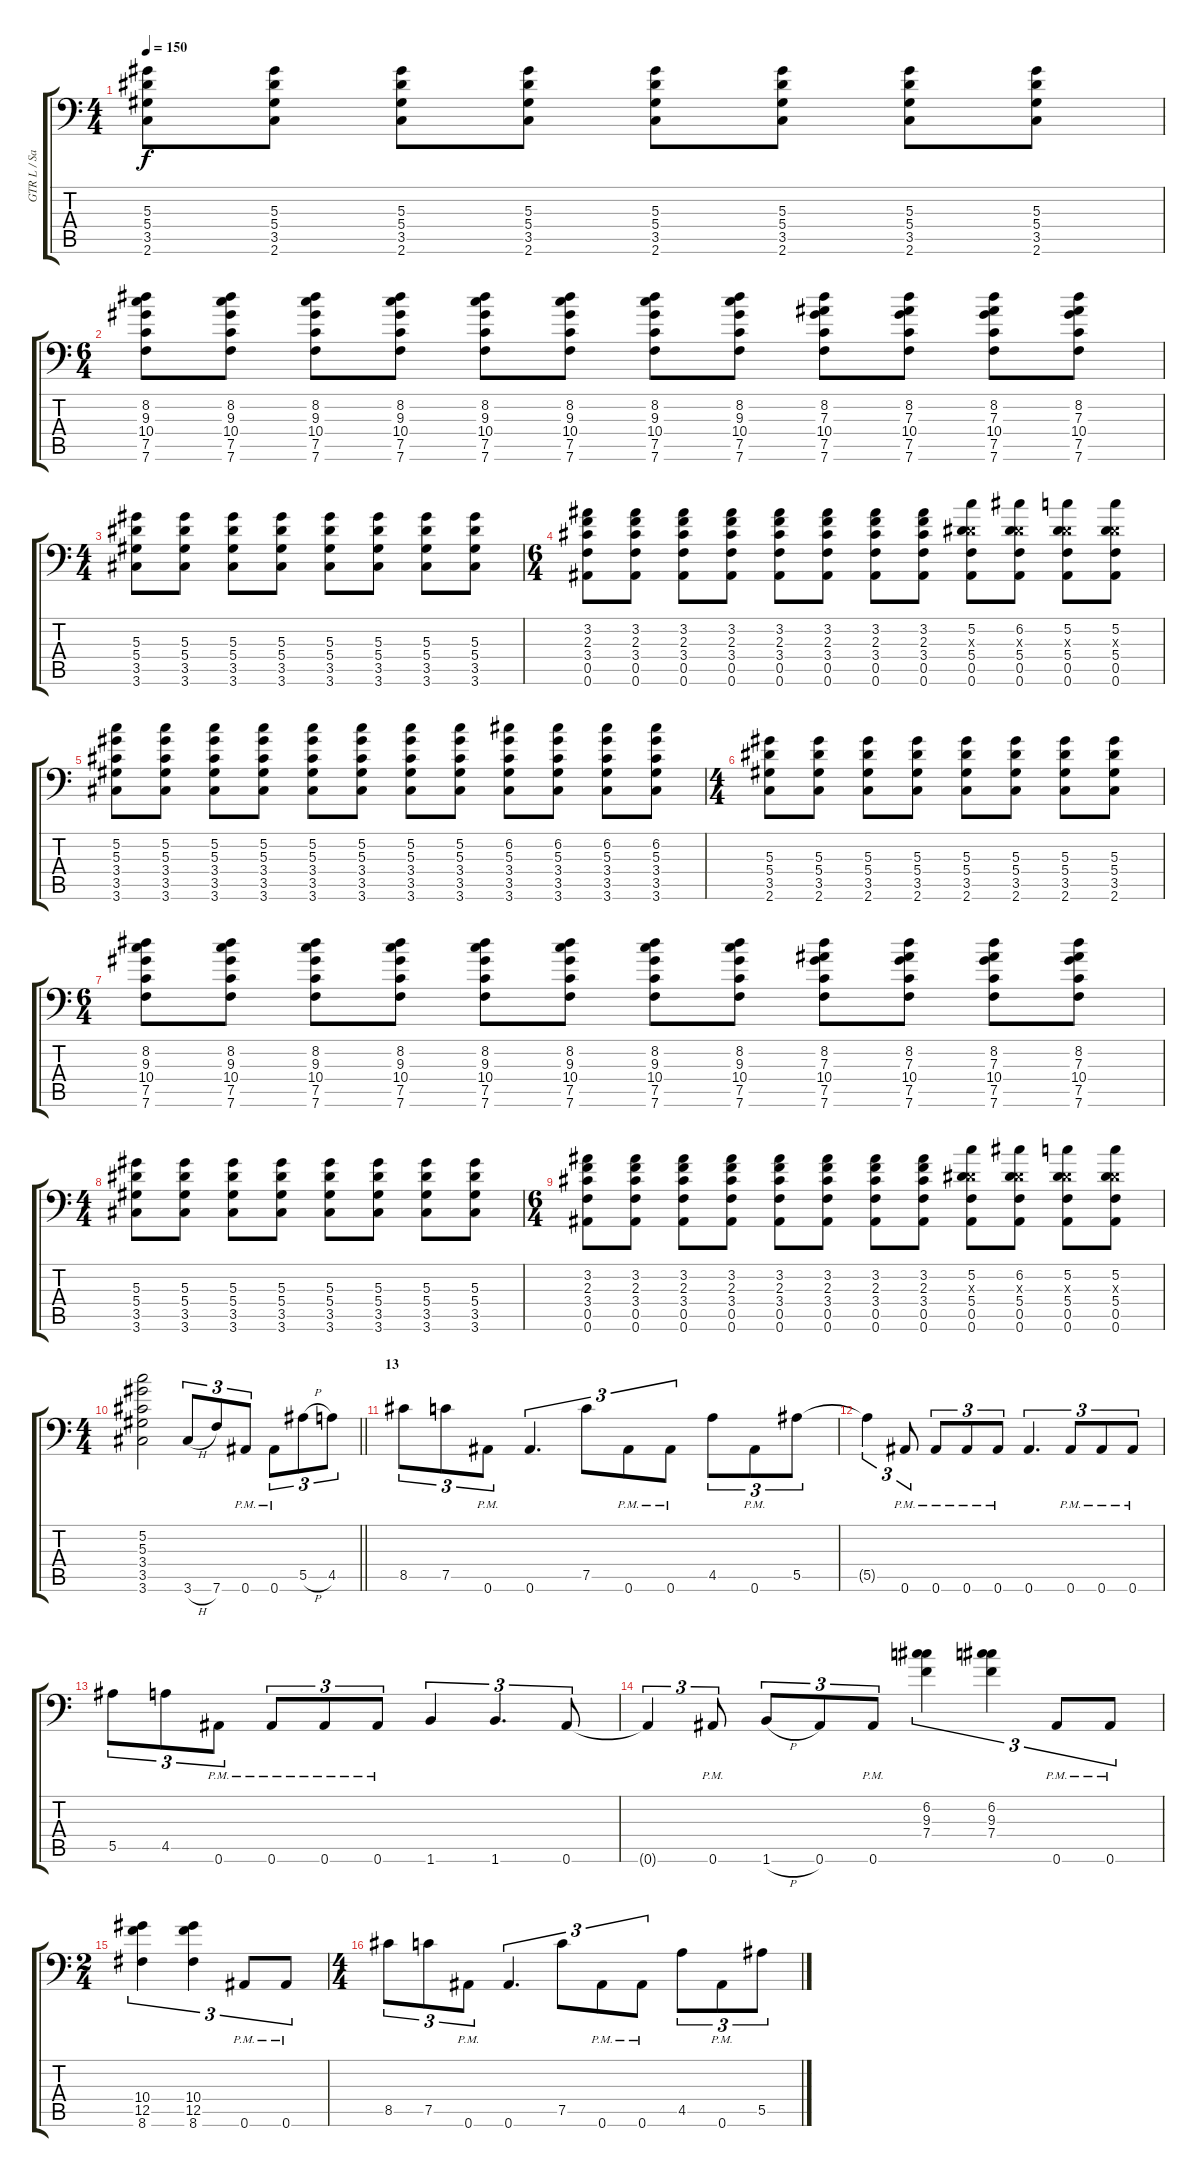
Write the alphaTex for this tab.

\track ("GTR L / Sanch" "GTR L / Sa") {instrument distortionguitar}
\staff {score tabs}
\tuning (C4 G3 Eb3 Bb2 F2 Bb1) {hide}
\ts (4 4)
\tempo 150
\clef f4
\ks c
(5.3 5.4 3.5 2.6).8{dy f} (5.3 5.4 3.5 2.6).8 (5.3 5.4 3.5 2.6).8 (5.3 5.4 3.5 2.6).8 (5.3 5.4 3.5 2.6).8 (5.3 5.4 3.5 2.6).8 (5.3 5.4 3.5 2.6).8 (5.3 5.4 3.5 2.6).8 |
\ts (6 4)
(8.2 9.3 10.4 7.5 7.6).8 (8.2 9.3 10.4 7.5 7.6).8 (8.2 9.3 10.4 7.5 7.6).8 (8.2 9.3 10.4 7.5 7.6).8 (8.2 9.3 10.4 7.5 7.6).8 (8.2 9.3 10.4 7.5 7.6).8 (8.2 9.3 10.4 7.5 7.6).8 (8.2 9.3 10.4 7.5 7.6).8 (8.2 7.3 10.4 7.5 7.6).8 (8.2 7.3 10.4 7.5 7.6).8 (8.2 7.3 10.4 7.5 7.6).8 (8.2 7.3 10.4 7.5 7.6).8 |
\ts (4 4)
(5.3 5.4 3.5 3.6).8 (5.3 5.4 3.5 3.6).8 (5.3 5.4 3.5 3.6).8 (5.3 5.4 3.5 3.6).8 (5.3 5.4 3.5 3.6).8 (5.3 5.4 3.5 3.6).8 (5.3 5.4 3.5 3.6).8 (5.3 5.4 3.5 3.6).8 |
\ts (6 4)
(3.2 2.3 3.4 0.5 0.6).8 (3.2 2.3 3.4 0.5 0.6).8 (3.2 2.3 3.4 0.5 0.6).8 (3.2 2.3 3.4 0.5 0.6).8 (3.2 2.3 3.4 0.5 0.6).8 (3.2 2.3 3.4 0.5 0.6).8 (3.2 2.3 3.4 0.5 0.6).8 (3.2 2.3 3.4 0.5 0.6).8 (5.2 0.3{x} 5.4 0.5 0.6).8 (6.2 0.3{x} 5.4 0.5 0.6).8 (5.2 0.3{x} 5.4 0.5 0.6).8 (5.2 0.3{x} 5.4 0.5 0.6).8 |
(5.2 5.3 3.4 3.5 3.6).8 (5.2 5.3 3.4 3.5 3.6).8 (5.2 5.3 3.4 3.5 3.6).8 (5.2 5.3 3.4 3.5 3.6).8 (5.2 5.3 3.4 3.5 3.6).8 (5.2 5.3 3.4 3.5 3.6).8 (5.2 5.3 3.4 3.5 3.6).8 (5.2 5.3 3.4 3.5 3.6).8 (6.2 5.3 3.4 3.5 3.6).8 (6.2 5.3 3.4 3.5 3.6).8 (6.2 5.3 3.4 3.5 3.6).8 (6.2 5.3 3.4 3.5 3.6).8 |
\ts (4 4)
(5.3 5.4 3.5 2.6).8 (5.3 5.4 3.5 2.6).8 (5.3 5.4 3.5 2.6).8 (5.3 5.4 3.5 2.6).8 (5.3 5.4 3.5 2.6).8 (5.3 5.4 3.5 2.6).8 (5.3 5.4 3.5 2.6).8 (5.3 5.4 3.5 2.6).8 |
\ts (6 4)
(8.2 9.3 10.4 7.5 7.6).8 (8.2 9.3 10.4 7.5 7.6).8 (8.2 9.3 10.4 7.5 7.6).8 (8.2 9.3 10.4 7.5 7.6).8 (8.2 9.3 10.4 7.5 7.6).8 (8.2 9.3 10.4 7.5 7.6).8 (8.2 9.3 10.4 7.5 7.6).8 (8.2 9.3 10.4 7.5 7.6).8 (8.2 7.3 10.4 7.5 7.6).8 (8.2 7.3 10.4 7.5 7.6).8 (8.2 7.3 10.4 7.5 7.6).8 (8.2 7.3 10.4 7.5 7.6).8 |
\ts (4 4)
(5.3 5.4 3.5 3.6).8 (5.3 5.4 3.5 3.6).8 (5.3 5.4 3.5 3.6).8 (5.3 5.4 3.5 3.6).8 (5.3 5.4 3.5 3.6).8 (5.3 5.4 3.5 3.6).8 (5.3 5.4 3.5 3.6).8 (5.3 5.4 3.5 3.6).8 |
\ts (6 4)
(3.2 2.3 3.4 0.5 0.6).8 (3.2 2.3 3.4 0.5 0.6).8 (3.2 2.3 3.4 0.5 0.6).8 (3.2 2.3 3.4 0.5 0.6).8 (3.2 2.3 3.4 0.5 0.6).8 (3.2 2.3 3.4 0.5 0.6).8 (3.2 2.3 3.4 0.5 0.6).8 (3.2 2.3 3.4 0.5 0.6).8 (5.2 0.3{x} 5.4 0.5 0.6).8 (6.2 0.3{x} 5.4 0.5 0.6).8 (5.2 0.3{x} 5.4 0.5 0.6).8 (5.2 0.3{x} 5.4 0.5 0.6).8 |
\ts (4 4)
\barLineRight lightlight
(5.2 5.3 3.4 3.5 3.6).2 3.6{h}.8{tu (3 2)} 7.6.8{tu (3 2)} 0.6{pm}.8{tu (3 2)} 0.6{pm}.8{tu (3 2)} 5.5{h}.8{tu (3 2)} 4.5.8{tu (3 2)} |
\section ("" "13")
8.5.8{tu (3 2)} 7.5.8{tu (3 2)} 0.6{pm}.8{tu (3 2)} 0.6.4{d tu (3 2)} 7.5.8{tu (3 2)} 0.6{pm}.8{tu (3 2)} 0.6{pm}.8{tu (3 2)} 4.5.8{tu (3 2)} 0.6{pm}.8{tu (3 2)} 5.5.8{tu (3 2)} |
5.5{t}.4{tu (3 2)} 0.6{pm}.8{tu (3 2)} 0.6{pm}.8{tu (3 2)} 0.6{pm}.8{tu (3 2)} 0.6{pm}.8{tu (3 2)} 0.6.4{d tu (3 2)} 0.6{pm}.8{tu (3 2)} 0.6{pm}.8{tu (3 2)} 0.6{pm}.8{tu (3 2)} |
5.5.8{tu (3 2)} 4.5.8{tu (3 2)} 0.6{pm}.8{tu (3 2)} 0.6{pm}.8{tu (3 2)} 0.6{pm}.8{tu (3 2)} 0.6{pm}.8{tu (3 2)} 1.6.4{tu (3 2)} 1.6.4{d tu (3 2)} 0.6.8{tu (3 2)} |
0.6{t}.4{tu (3 2)} 0.6{pm}.8{tu (3 2)} 1.6{h}.8{tu (3 2)} 0.6.8{tu (3 2)} 0.6{pm}.8{tu (3 2)} (6.2 9.3 7.4).4{tu (3 2)} (6.2 9.3 7.4).4{tu (3 2)} 0.6{pm}.8{tu (3 2)} 0.6{pm}.8{tu (3 2)} |
\ts (2 4)
(10.4 12.5 8.6).4{tu (3 2)} (10.4 12.5 8.6).4{tu (3 2)} 0.6{pm}.8{tu (3 2)} 0.6{pm}.8{tu (3 2)} |
\ts (4 4)
8.5.8{tu (3 2)} 7.5.8{tu (3 2)} 0.6{pm}.8{tu (3 2)} 0.6.4{d tu (3 2)} 7.5.8{tu (3 2)} 0.6{pm}.8{tu (3 2)} 0.6{pm}.8{tu (3 2)} 4.5.8{tu (3 2)} 0.6{pm}.8{tu (3 2)} 5.5.8{tu (3 2)}
